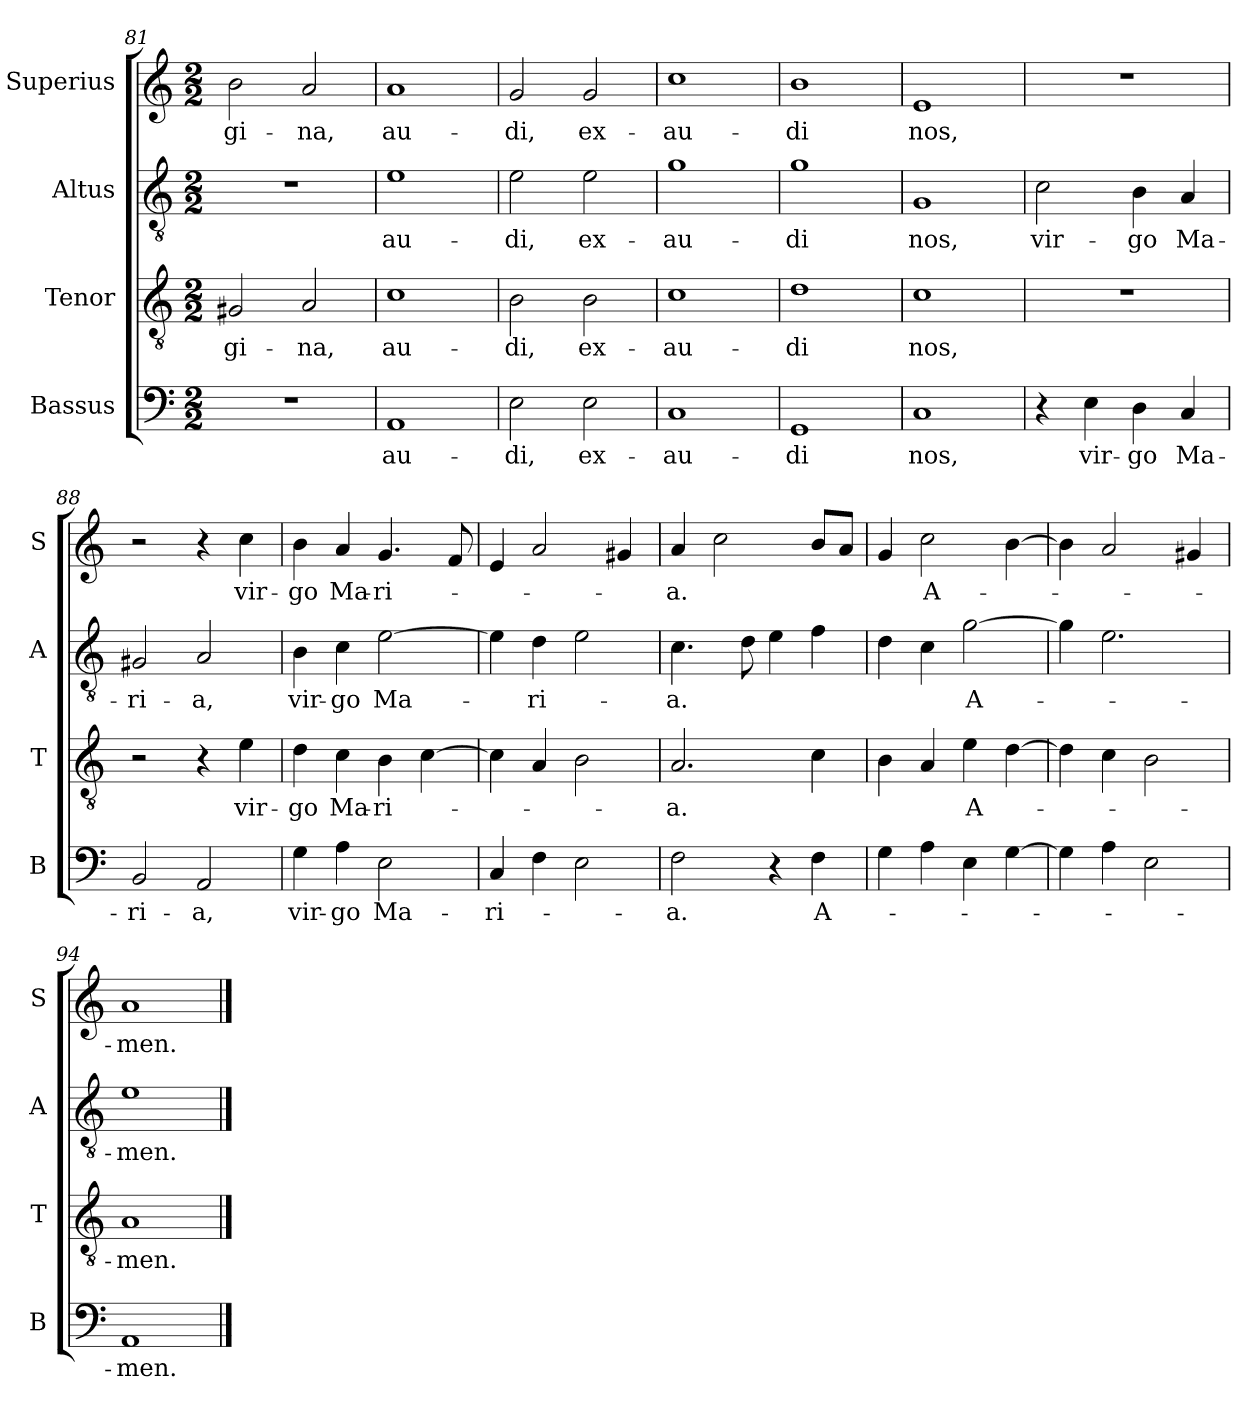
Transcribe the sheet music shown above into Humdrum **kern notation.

**kern	**text	**kern	**text	**kern	**text	**kern	**text
*part4	*part4	*part3	*part3	*part2	*part2	*part1	*part1
*staff4	*staff4	*staff3	*staff3	*staff2	*staff2	*staff1	*staff1
*I"Bassus	*	*I"Tenor	*	*I"Altus	*	*I"Superius	*
*I'B	*	*I'T	*	*I'A	*	*I'S	*
*clefF4	*	*clefGv2	*	*clefGv2	*	*clefG2	*
*k[]	*	*k[]	*	*k[]	*	*k[]	*
*M2/2	*	*M2/2	*	*M2/2	*	*M2/2	*
=81	=81	=81	=81	=81	=81	=81	=81
1r	.	2G#X	-gi-	1r	.	2b	-gi-
.	.	2A	-na,	.	.	2a	-na,
=82	=82	=82	=82	=82	=82	=82	=82
1AA	au-	1c	au-	1e	au-	1a	au-
=83	=83	=83	=83	=83	=83	=83	=83
2E	-di,	2B	-di,	2e	-di,	2g	-di,
2E	ex-	2B	ex-	2e	ex-	2g	ex-
=84	=84	=84	=84	=84	=84	=84	=84
1C	-au-	1c	-au-	1g	-au-	1cc	-au-
=85	=85	=85	=85	=85	=85	=85	=85
1GG	-di	1d	-di	1g	-di	1b	-di
=86	=86	=86	=86	=86	=86	=86	=86
1C	nos,	1c	nos,	1G	nos,	1e	nos,
=87	=87	=87	=87	=87	=87	=87	=87
4r	.	1r	.	2c	vir-	1r	.
4E	vir-	.	.	.	.	.	.
4D	-go	.	.	4B	-go	.	.
4C	Ma-	.	.	4A	Ma-	.	.
=88	=88	=88	=88	=88	=88	=88	=88
2BB	-ri-	2r	.	2G#X	-ri-	2r	.
2AA	-a,	4r	.	2A	-a,	4r	.
.	.	4e	vir-	.	.	4cc	vir-
=89	=89	=89	=89	=89	=89	=89	=89
!	!LO:LY:i	!	!	!	!LO:LY:i	!	!
4G	vir-	4d	-go	4B	vir-	4b	-go
!	!LO:LY:i	!	!	!	!LO:LY:i	!	!
4A	-go	4c	Ma-	4c	-go	4a	Ma-
!	!LO:LY:i	!	!	!	!LO:LY:i	!	!
2E	Ma-	4B	-ri-	[2e	Ma-	4.g	-ri-
.	.	[4c	.	.	.	.	.
.	.	.	.	.	.	8f	.
=90	=90	=90	=90	=90	=90	=90	=90
!	!LO:LY:i	!	!	!	!	!	!
4C	-ri-	4c]	.	4e]	.	4e	.
!	!	!	!	!	!LO:LY:i	!	!
4F	.	4A	.	4d	-ri-	2a	.
2E	.	2B	.	2e	.	.	.
.	.	.	.	.	.	4g#X	.
=91	=91	=91	=91	=91	=91	=91	=91
!	!LO:LY:i	!	!	!	!LO:LY:i	!	!
2F	-a.	2.A	-a.	4.c	-a.	4a	-a.
.	.	.	.	.	.	2cc	.
.	.	.	.	8d	.	.	.
4r	.	.	.	4e	.	.	.
4F	A-	4c	.	4f	.	8bL	.
.	.	.	.	.	.	8aJ	.
=92	=92	=92	=92	=92	=92	=92	=92
4G	.	4B	.	4d	.	4g	.
4A	.	4A	.	4c	.	2cc	A-
4E	.	4e	A-	[2g	A-	.	.
[4G	.	[4d	.	.	.	[4b	.
=93	=93	=93	=93	=93	=93	=93	=93
4G]	.	4d]	.	4g]	.	4b]	.
4A	.	4c	.	2.e	.	2a	.
2E	.	2B	.	.	.	.	.
.	.	.	.	.	.	4g#X	.
=94	=94	=94	=94	=94	=94	=94	=94
1AA	-men.	1A	-men.	1e	-men.	1a	-men.
==	==	==	==	==	==	==	==
*-	*-	*-	*-	*-	*-	*-	*-
